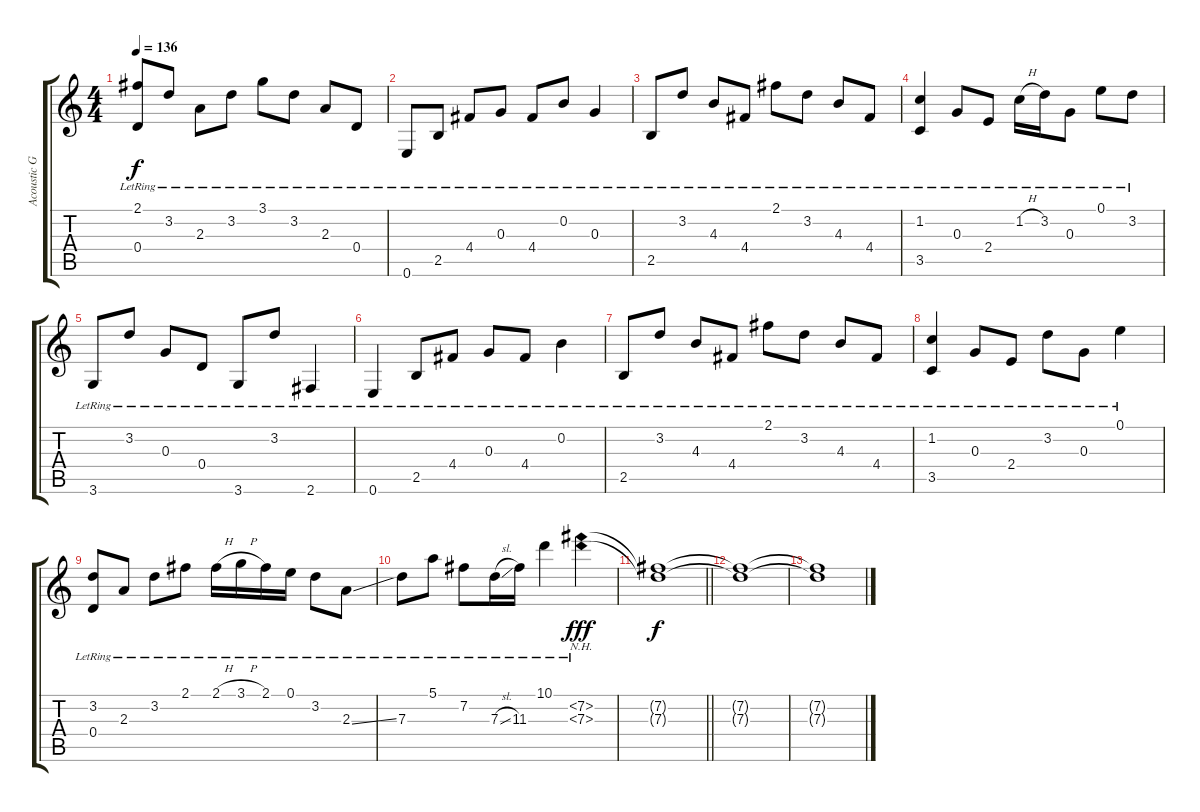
\track ("Acoustic Guitar" "Acoustic G") {instrument acousticguitarsteel}
\staff {score tabs}
\tuning (E4 B3 G3 D3 A2 E2) {hide}
\ts (4 4)
\tempo 136
\clef g2
\ks c
(2.1{lr} 0.4{lr}).8{dy f} 3.2{lr}.8 2.3{lr}.8 3.2{lr}.8 3.1{lr}.8 3.2{lr}.8 2.3{lr}.8 0.4{lr}.8 |
0.6{lr}.8 2.5{lr}.8 4.4{lr}.8 0.3{lr}.8 4.4{lr}.8 0.2{lr}.8 0.3{lr}.4 |
2.5{lr}.8 3.2{lr}.8 4.3{lr}.8 4.4{lr}.8 2.1{lr}.8 3.2{lr}.8 4.3{lr}.8 4.4{lr}.8 |
(1.2 3.5{lr}).4 0.3{lr}.8 2.4{lr}.8 1.2{h lr}.16 3.2{lr}.16 0.3{lr}.8 0.1{lr}.8 3.2{lr}.8 |
3.6{lr}.8 3.2{lr}.8 0.3{lr}.8 0.4{lr}.8 3.6{lr}.8 3.2{lr}.8 2.6{lr}.4 |
0.6{lr}.4 2.5{lr}.8 4.4{lr}.8 0.3{lr}.8 4.4{lr}.8 0.2{lr}.4 |
2.5{lr}.8 3.2{lr}.8 4.3{lr}.8 4.4{lr}.8 2.1{lr}.8 3.2{lr}.8 4.3{lr}.8 4.4{lr}.8 |
(1.2 3.5{lr}).4 0.3{lr}.8 2.4{lr}.8 3.2{lr}.8 0.3{lr}.8 0.1{lr}.4 |
(3.2{lr} 0.4{lr}).8 2.3{lr}.8 3.2{lr}.8 2.1{lr}.8 2.1{h lr}.16 3.1{h lr}.16 2.1{lr}.16 0.1{lr}.16 3.2{lr}.8 2.3{ss lr}.8 |
7.3{lr}.8 5.1{lr}.8 7.2{lr}.8 7.3{sl lr}.16 11.3{lr}.16 10.1{lr}.4 (7.2{nh lr} 7.3{nh lr}).4{dy fff} |
\barLineRight lightlight
(7.2{t} 7.3{t}).1{dy f} |
(7.2{t} 7.3{t}).1 |
(7.2{t} 7.3{t}).1
